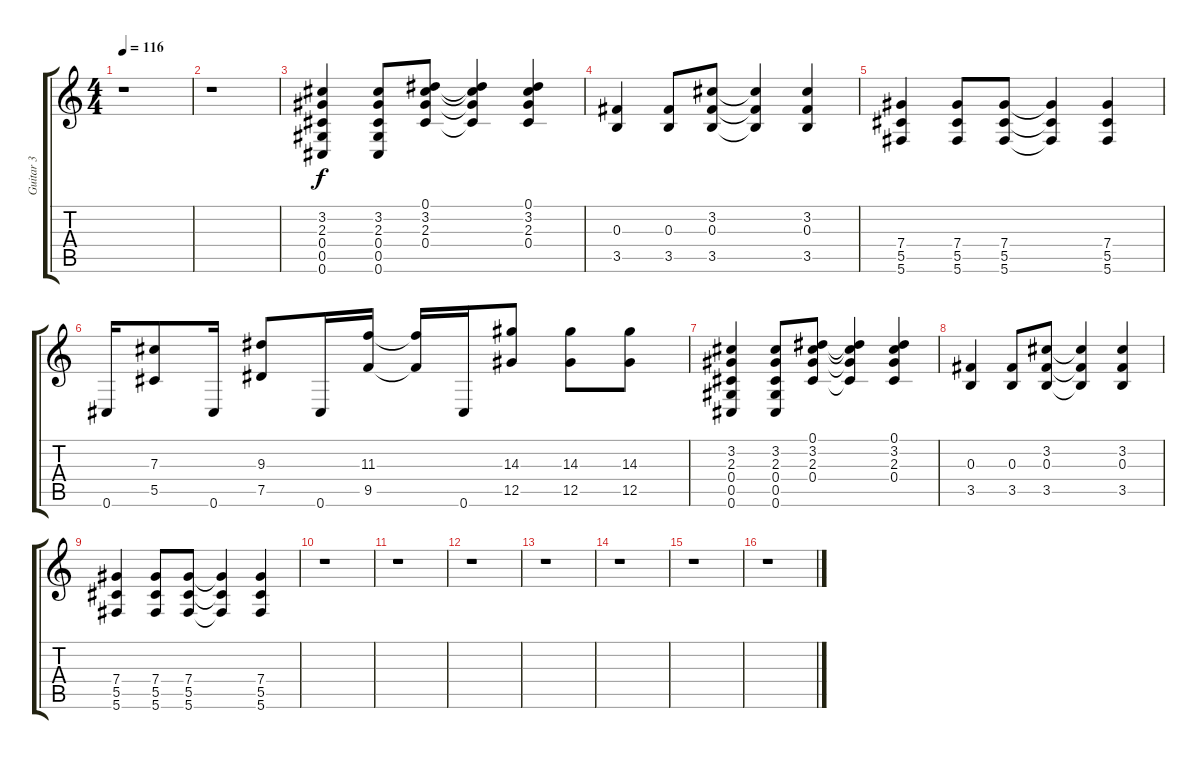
\track ("Guitar 3" "Guitar 3") {instrument overdrivenguitar}
\staff {score tabs}
\tuning (Eb4 Bb3 Gb3 Db3 Ab2 Db2) {hide}
\ts (4 4)
\tempo 116
\clef g2
\ks c
r.1{dy f} |
r.1 |
(3.2 2.3 0.4 0.5 0.6).4 (3.2 2.3 0.4 0.5 0.6).8 (0.1 3.2 2.3 0.4).8 (0.1{t} 3.2{t} 2.3{t} 0.4{t}).4 (0.1 3.2 2.3 0.4).4 |
(0.3 3.5).4 (0.3 3.5).8 (3.2 0.3 3.5).8 (3.2{t} 0.3{t} 3.5{t}).4 (3.2 0.3 3.5).4 |
(7.4 5.5 5.6).4 (7.4 5.5 5.6).8 (7.4 5.5 5.6).8 (7.4{t} 5.5{t} 5.6{t}).4 (7.4 5.5 5.6).4 |
0.6.16 (7.3 5.5).8 0.6.16 (9.3 7.5).8 0.6.16 (11.3 9.5).16 (11.3{t} 9.5{t}).16 0.6.16 (14.3 12.5).8 (14.3 12.5).8 (14.3 12.5).8 |
(3.2 2.3 0.4 0.5 0.6).4 (3.2 2.3 0.4 0.5 0.6).8 (0.1 3.2 2.3 0.4).8 (0.1{t} 3.2{t} 2.3{t} 0.4{t}).4 (0.1 3.2 2.3 0.4).4 |
(0.3 3.5).4 (0.3 3.5).8 (3.2 0.3 3.5).8 (3.2{t} 0.3{t} 3.5{t}).4 (3.2 0.3 3.5).4 |
(7.4 5.5 5.6).4 (7.4 5.5 5.6).8 (7.4 5.5 5.6).8 (7.4{t} 5.5{t} 5.6{t}).4 (7.4 5.5 5.6).4 |
r.1 |
r.1 |
r.1 |
r.1 |
r.1 |
r.1 |
r.1
